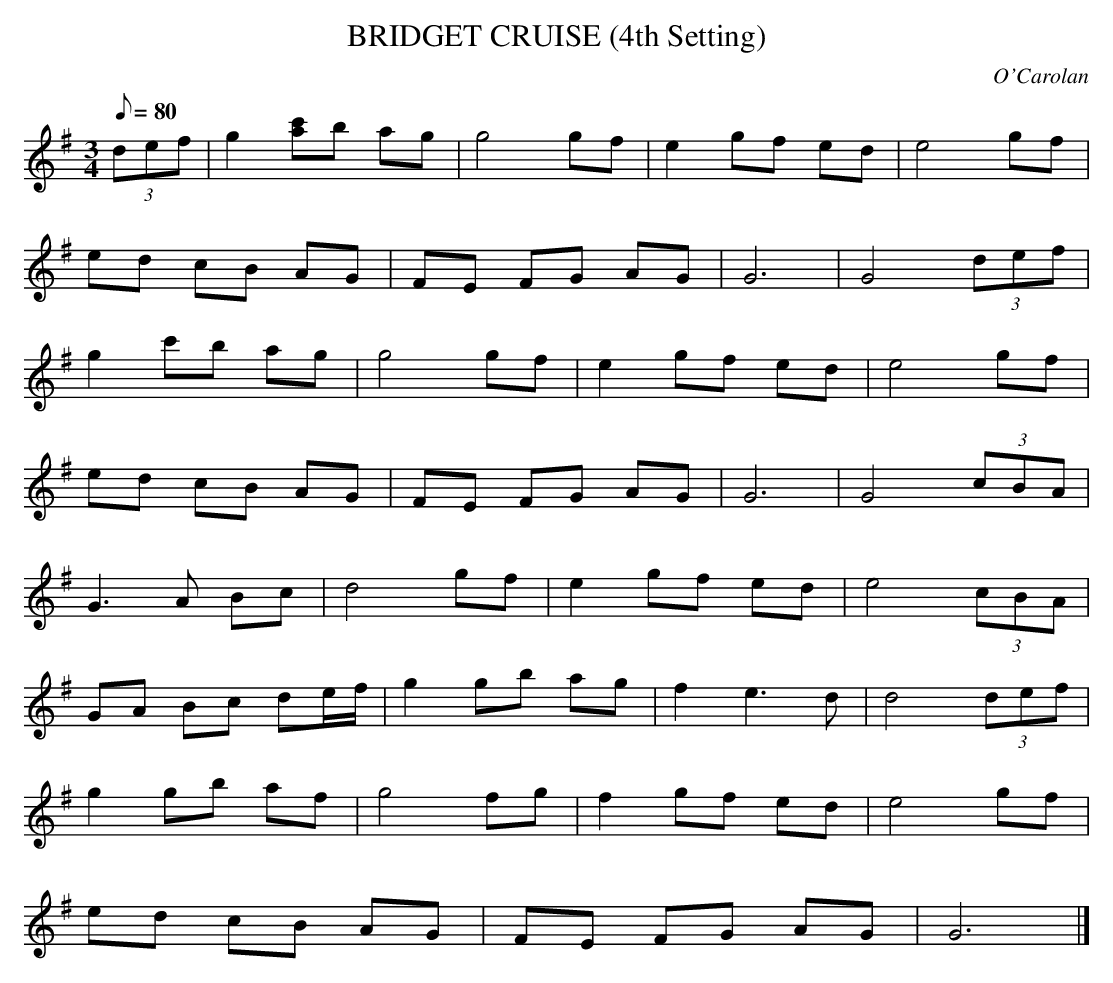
X:1
T:BRIDGET CRUISE (4th Setting)
C:O'Carolan
M:3/4
Q:80
L:1/8
K:G
(3def|g2 [ac']b ag|g4 gf|e2 gf ed|e4 gf|
ed cB AG|FE FG AG|G6|G4 (3def|
g2c'b ag|g4 gf|e2 gf ed|e4 gf|
ed cB AG|FE FG AG|G6|G4 (3cBA|
G3A Bc|d4 gf|e2 gf ed|e4 (3cBA|
GA Bc de/f/|g2 gb ag|f2 e3d|d4 (3def|
g2 gb af|g4 fg|f2 gf ed|e4 gf|
ed cB AG|FE FG AG|G6|]
